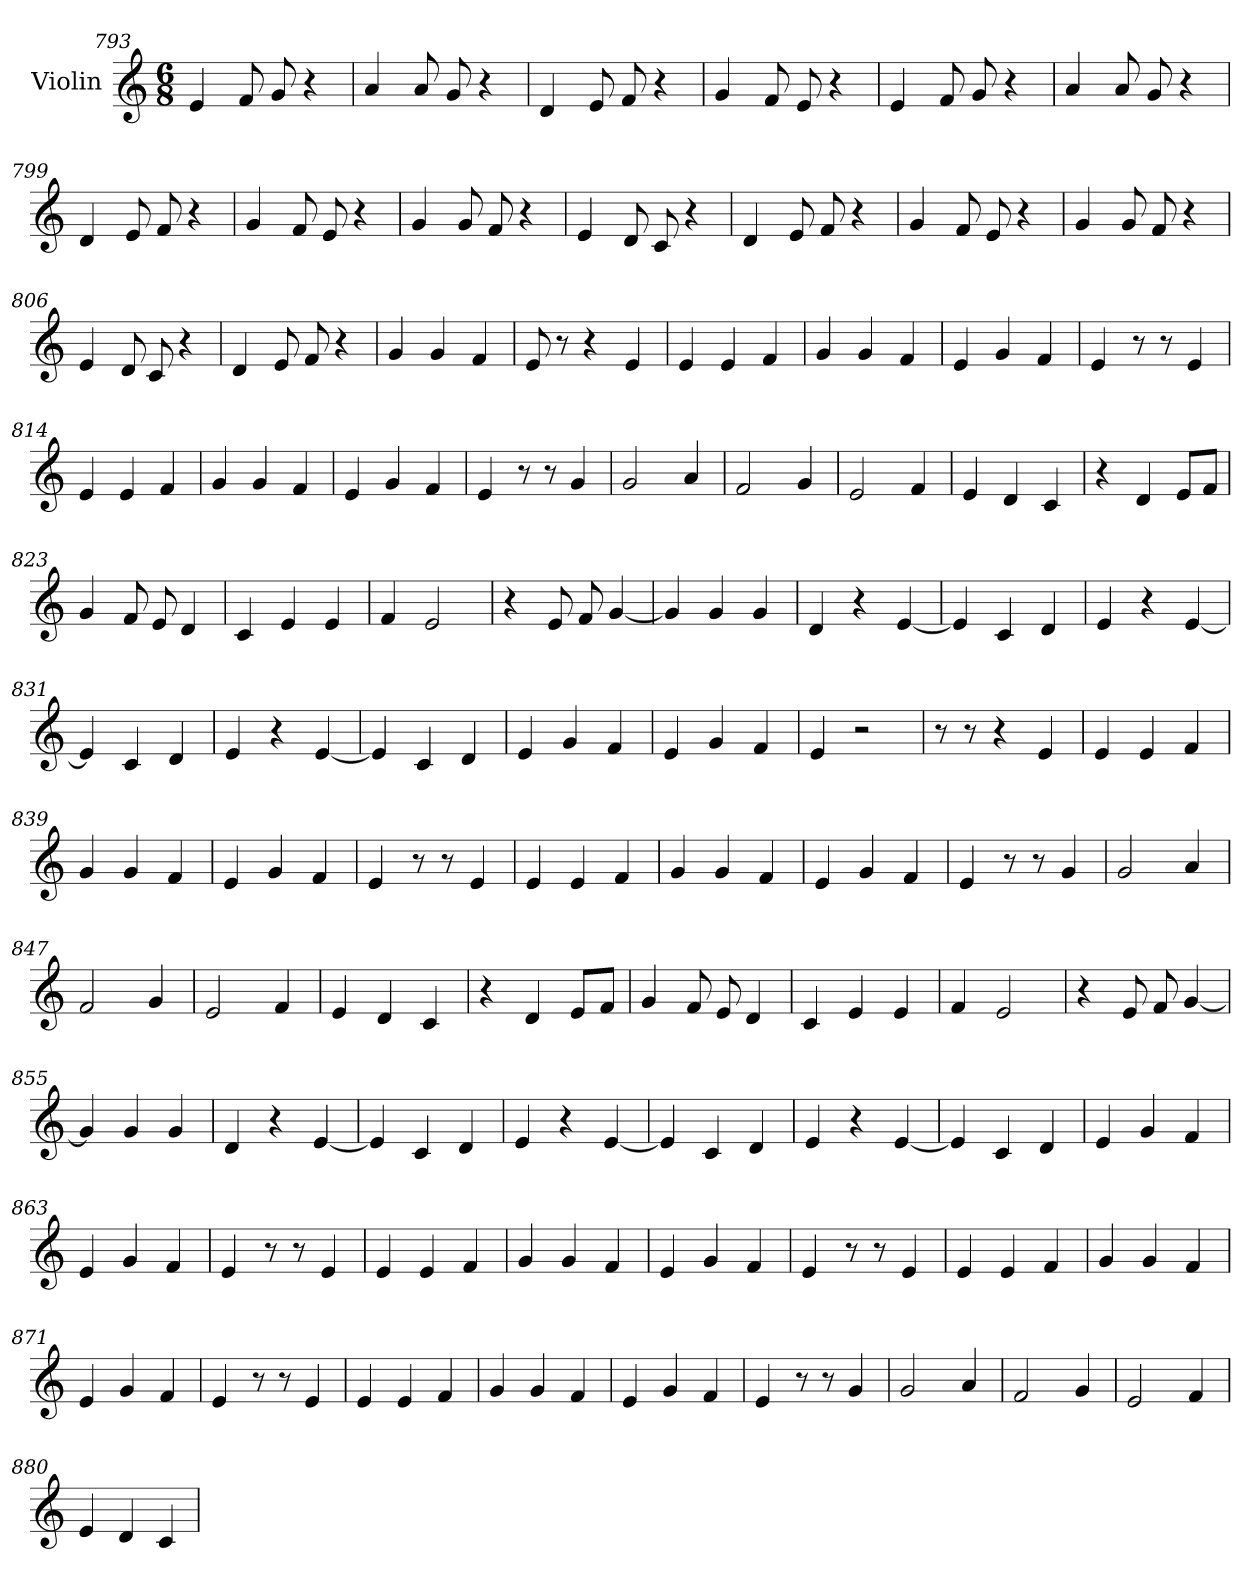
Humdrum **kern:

**kern
*part1
*staff1
*I"Violin
*clefG2
*k[]
*M6/8
=793
4e/
8f/
8g/
4r
=794
4a/
8a/
8g/
4r
!!LO:LB:g=z
=795
4d/
8e/
8f/
4r
=796
4g/
8f/
8e/
4r
=797
4e/
8f/
8g/
4r
=798
4a/
8a/
8g/
4r
=799
4d/
8e/
8f/
4r
=800
4g/
8f/
8e/
4r
!!LO:LB:g=z
=801
4g/
8g/
8f/
4r
=802
4e/
8d/
8c/
4r
=803
4d/
8e/
8f/
4r
=804
4g/
8f/
8e/
4r
=805
4g/
8g/
8f/
4r
=806
4e/
8d/
8c/
4r
!!LO:LB:g=z
=807
4d/
8e/
8f/
4r
=808
4g/
4g/
4f/
=809
8e/
8r
4r
4e/
=810
4e/
4e/
4f/
=811
4g/
4g/
4f/
=812
4e/
4g/
4f/
=813
4e/
8r
8r
4e/
=814
4e/
4e/
4f/
=815
4g/
4g/
4f/
!!LO:LB:g=z
=816
4e/
4g/
4f/
=817
4e/
8r
8r
4g/
=818
2g/
4a/
!!LO:LB:g=z
=819
2f/
4g/
=820
2e/
4f/
=821
4e/
4d/
4c/
=822
4r
4d/
8e/L
8f/J
=823
4g/
8f/
8e/
4d/
=824
4c/
4e/
4e/
!!LO:LB:g=z
=825
4f/
2e/
=826
4r
8e/
8f/
[4g/
=827
4g/]
4g/
4g/
=828
4d/
4r
[4e/
=829
4e/]
4c/
4d/
=830
4e/
4r
[4e/
!!LO:PB:g=z
=831
4e/]
4c/
4d/
=832
4e/
4r
[4e/
=833
4e/]
4c/
4d/
=834
4e/
4g/
4f/
=835
4e/
4g/
4f/
=836
4e/
2r
!!LO:LB:g=z
=837
8r
8r
4r
4e/
=838
4e/
4e/
4f/
=839
4g/
4g/
4f/
=840
4e/
4g/
4f/
=841
4e/
8r
8r
4e/
=842
4e/
4e/
4f/
=843
4g/
4g/
4f/
!!LO:LB:g=z
=844
4e/
4g/
4f/
=845
4e/
8r
8r
4g/
=846
2g/
4a/
=847
2f/
4g/
=848
2e/
4f/
=849
4e/
4d/
4c/
=850
4r
4d/
8e/L
8f/J
=851
4g/
8f/
8e/
4d/
!!LO:LB:g=z
=852
4c/
4e/
4e/
=853
4f/
2e/
=854
4r
8e/
8f/
[4g/
=855
4g/]
4g/
4g/
=856
4d/
4r
[4e/
=857
4e/]
4c/
4d/
=858
4e/
4r
[4e/
!!LO:LB:g=z
=859
4e/]
4c/
4d/
=860
4e/
4r
[4e/
=861
4e/]
4c/
4d/
=862
4e/
4g/
4f/
=863
4e/
4g/
4f/
=864
4e/
8r
8r
4e/
=865
4e/
4e/
4f/
=866
4g/
4g/
4f/
=867
4e/
4g/
4f/
=868
4e/
8r
8r
4e/
!!LO:LB:g=z
=869
4e/
4e/
4f/
=870
4g/
4g/
4f/
=871
4e/
4g/
4f/
=872
4e/
8r
8r
4e/
!!LO:LB:g=z
=873
4e/
4e/
4f/
=874
4g/
4g/
4f/
=875
4e/
4g/
4f/
=876
4e/
8r
8r
4g/
=877
2g/
4a/
=878
2f/
4g/
=879
2e/
4f/
!!LO:LB:g=z
=880
4e/
4d/
4c/
=
*-
